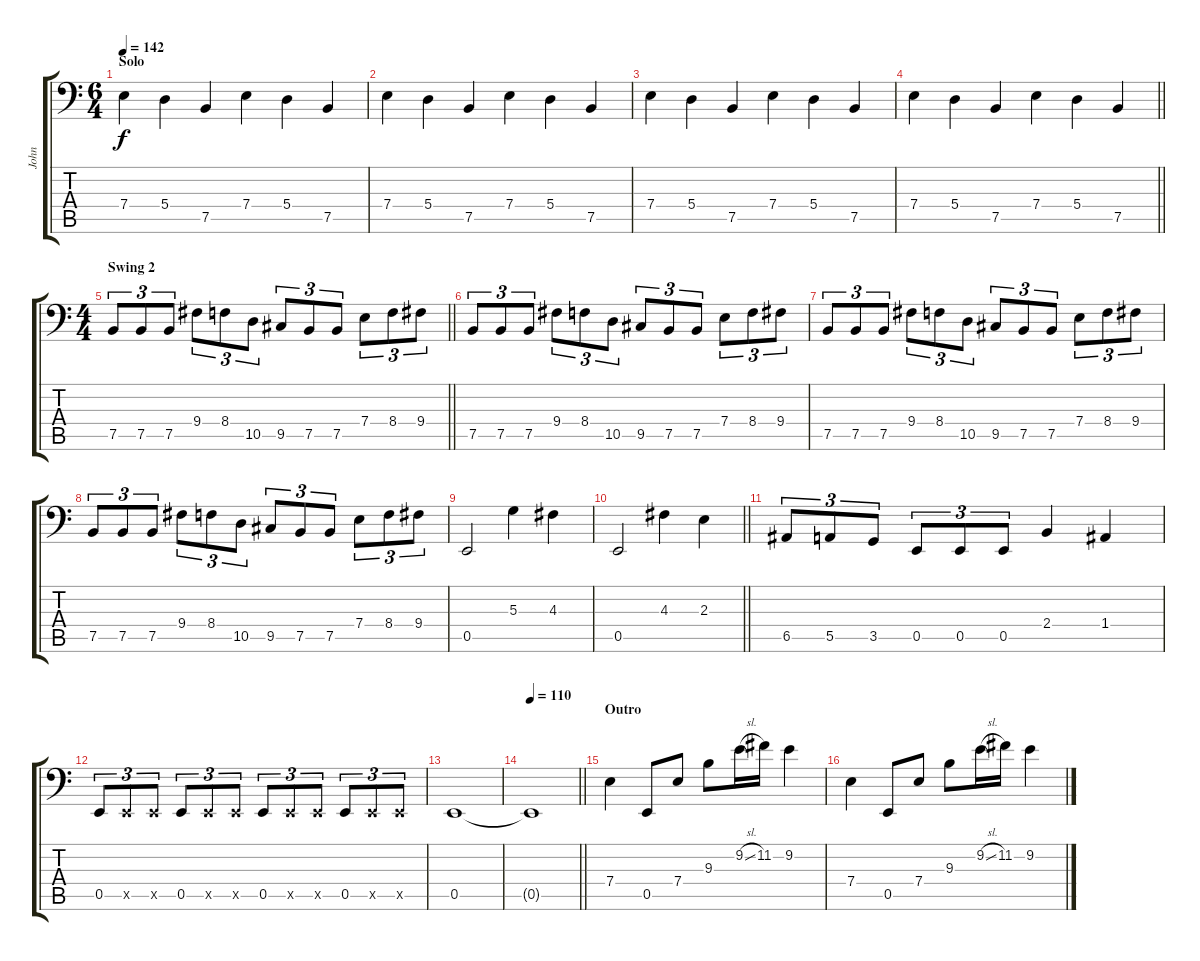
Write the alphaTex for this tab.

\track ("John" "John") {solo instrument electricbassfinger}
\staff {score tabs}
\tuning (C3 G2 D2 A1 E1 B0) {hide}
\ts (6 4)
\section ("" "Solo")
\tempo 142
\clef f4
\ks c
7.4.4{dy f} 5.4.4 7.5.4 7.4.4 5.4.4 7.5.4 |
7.4.4 5.4.4 7.5.4 7.4.4 5.4.4 7.5.4 |
7.4.4 5.4.4 7.5.4 7.4.4 5.4.4 7.5.4 |
\barLineRight lightlight
7.4.4 5.4.4 7.5.4 7.4.4 5.4.4 7.5.4 |
\ts (4 4)
\section ("" "Swing 2")
\barLineRight lightlight
7.5.8{tu (3 2)} 7.5.8{tu (3 2)} 7.5.8{tu (3 2)} 9.4.8{tu (3 2)} 8.4.8{tu (3 2)} 10.5.8{tu (3 2)} 9.5.8{tu (3 2)} 7.5.8{tu (3 2)} 7.5.8{tu (3 2)} 7.4.8{tu (3 2)} 8.4.8{tu (3 2)} 9.4.8{tu (3 2)} |
7.5.8{tu (3 2)} 7.5.8{tu (3 2)} 7.5.8{tu (3 2)} 9.4.8{tu (3 2)} 8.4.8{tu (3 2)} 10.5.8{tu (3 2)} 9.5.8{tu (3 2)} 7.5.8{tu (3 2)} 7.5.8{tu (3 2)} 7.4.8{tu (3 2)} 8.4.8{tu (3 2)} 9.4.8{tu (3 2)} |
7.5.8{tu (3 2)} 7.5.8{tu (3 2)} 7.5.8{tu (3 2)} 9.4.8{tu (3 2)} 8.4.8{tu (3 2)} 10.5.8{tu (3 2)} 9.5.8{tu (3 2)} 7.5.8{tu (3 2)} 7.5.8{tu (3 2)} 7.4.8{tu (3 2)} 8.4.8{tu (3 2)} 9.4.8{tu (3 2)} |
7.5.8{tu (3 2)} 7.5.8{tu (3 2)} 7.5.8{tu (3 2)} 9.4.8{tu (3 2)} 8.4.8{tu (3 2)} 10.5.8{tu (3 2)} 9.5.8{tu (3 2)} 7.5.8{tu (3 2)} 7.5.8{tu (3 2)} 7.4.8{tu (3 2)} 8.4.8{tu (3 2)} 9.4.8{tu (3 2)} |
0.5.2 5.3.4 4.3.4 |
\barLineRight lightlight
0.5.2 4.3.4 2.3.4 |
6.5.8{tu (3 2)} 5.5.8{tu (3 2)} 3.5.8{tu (3 2)} 0.5.8{tu (3 2)} 0.5.8{tu (3 2)} 0.5.8{tu (3 2)} 2.4.4 1.4.4 |
0.5.8{tu (3 2)} 0.5{x}.8{tu (3 2)} 0.5{x}.8{tu (3 2)} 0.5.8{tu (3 2)} 0.5{x}.8{tu (3 2)} 0.5{x}.8{tu (3 2)} 0.5.8{tu (3 2)} 0.5{x}.8{tu (3 2)} 0.5{x}.8{tu (3 2)} 0.5.8{tu (3 2)} 0.5{x}.8{tu (3 2)} 0.5{x}.8{tu (3 2)} |
0.5.1 |
\tempo 110
\barLineRight lightlight
0.5{t}.1 |
\section ("" "Outro")
7.4.4 0.5.8 7.4.8 9.3.8 9.2{sl}.16 11.2.16 9.2.4 |
7.4.4 0.5.8 7.4.8 9.3.8 9.2{sl}.16 11.2.16 9.2.4
